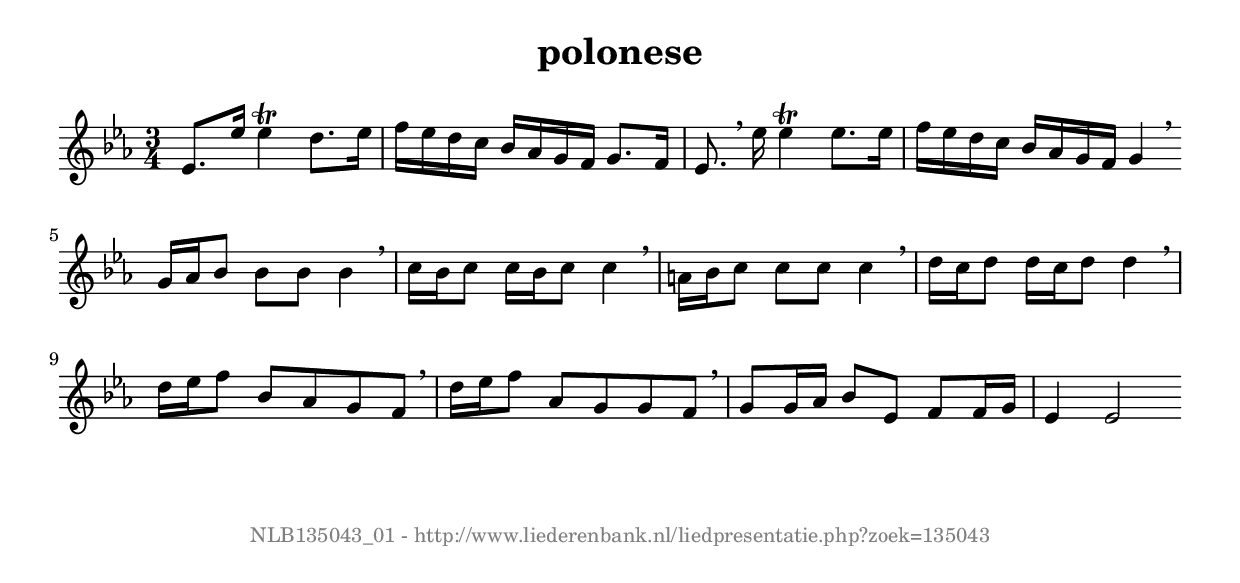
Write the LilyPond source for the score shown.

%
% produced by wce2krn 1.64 (7 June 2014)
%
\version"2.16"
#(append! paper-alist '(("long" . (cons (* 210 mm) (* 2000 mm)))))
#(set-default-paper-size "long")
sb = {\breathe}
mBreak = {\breathe }
bBreak = {\breathe }
x = {\once\override NoteHead #'style = #'cross }
gl=\glissando
itime={\override Staff.TimeSignature #'stencil = ##f }
ficta = {\once\set suggestAccidentals = ##t}
fine = {\once\override Score.RehearsalMark #'self-alignment-X = #1 \mark \markup {\italic{Fine}}}
dc = {\once\override Score.RehearsalMark #'self-alignment-X = #1 \mark \markup {\italic{D.C.}}}
dcf = {\once\override Score.RehearsalMark #'self-alignment-X = #1 \mark \markup {\italic{D.C. al Fine}}}
dcc = {\once\override Score.RehearsalMark #'self-alignment-X = #1 \mark \markup {\italic{D.C. al Coda}}}
ds = {\once\override Score.RehearsalMark #'self-alignment-X = #1 \mark \markup {\italic{D.S.}}}
dsf = {\once\override Score.RehearsalMark #'self-alignment-X = #1 \mark \markup {\italic{D.S. al Fine}}}
dsc = {\once\override Score.RehearsalMark #'self-alignment-X = #1 \mark \markup {\italic{D.S. al Coda}}}
pv = {\set Score.repeatCommands = #'((volta "1"))}
sv = {\set Score.repeatCommands = #'((volta "2"))}
tv = {\set Score.repeatCommands = #'((volta "3"))}
qv = {\set Score.repeatCommands = #'((volta "4"))}
xv = {\set Score.repeatCommands = #'((volta #f))}
\header{ tagline = ""
title = "polonese"
}
\score {{
\key es \major
\relative g'
{
\set melismaBusyProperties = #'()
\time 3/4
\tempo 4=120
\override Score.MetronomeMark #'transparent = ##t
\override Score.RehearsalMark #'break-visibility = #(vector #t #t #f)
es8. es'16 es4^\trill d8. es16 f es d c bes as g f g8. f16 es8. \sb es'16 es4^\trill es8. es16 f es d c bes as g f g4 \bar ":|:" \bBreak
g16 as bes8 bes bes bes4 \sb c16 bes c8 c16 bes c8 c4 \sb a16 bes c8 c c c4 \sb d16 c d8 d16 c d8 d4 \mBreak \bar "|"
d16 es f8 bes, as g f \sb d'16 es f8 as, g g f \sb g g16 as bes8 es, f f16 g es4 es2 \bar ":|"
 }}
 \midi { }
 \layout {
            indent = 0.0\cm
}
}
\markup { \vspace #0 } \markup { \with-color #grey \fill-line { \center-column { \smaller "NLB135043_01 - http://www.liederenbank.nl/liedpresentatie.php?zoek=135043" } } }
